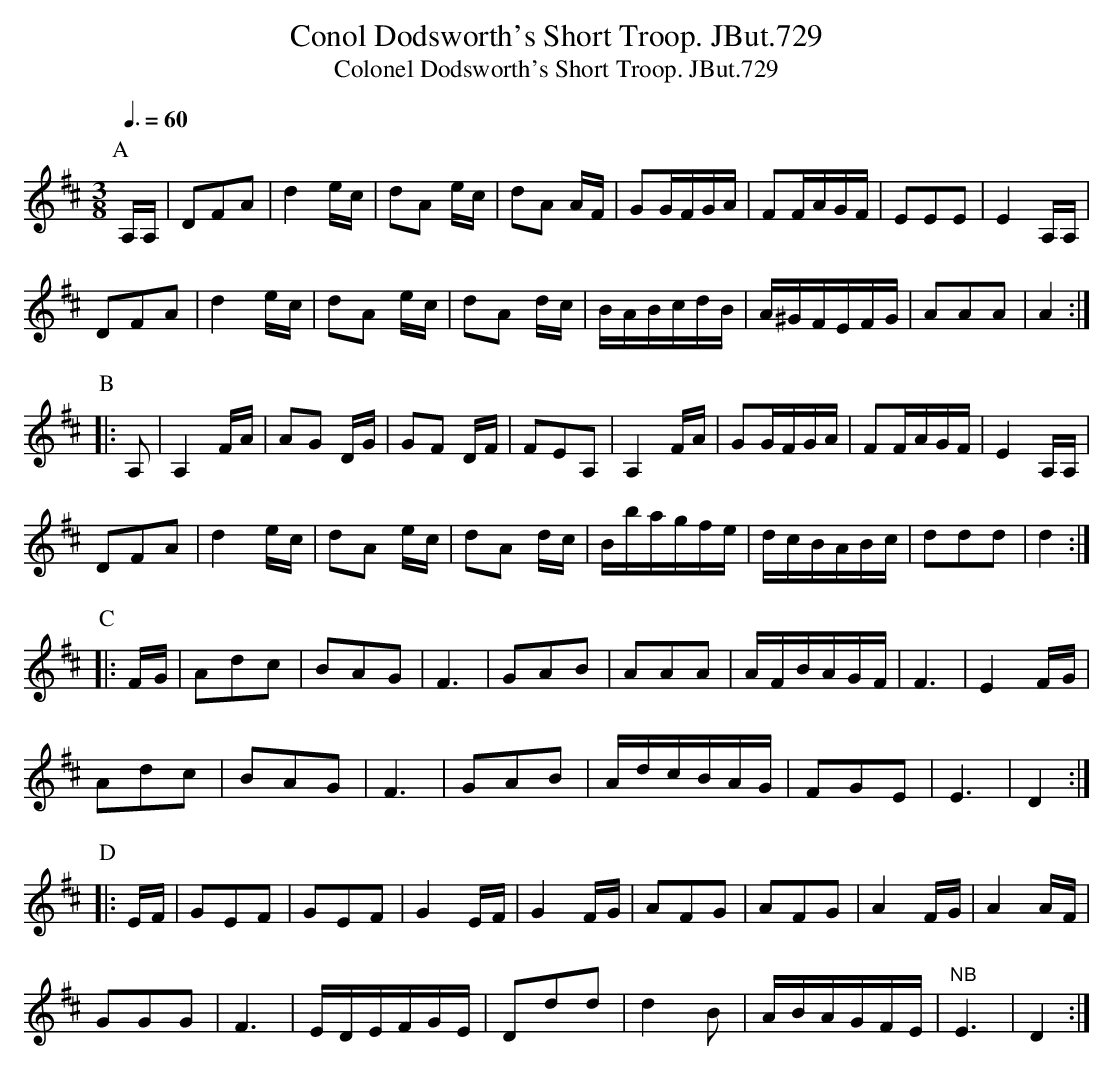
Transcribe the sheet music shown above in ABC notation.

X:1
T:Conol Dodsworth's Short Troop. JBut.729
T:Colonel Dodsworth's Short Troop. JBut.729
M:3/8
L:1/8
Q:3/8=60
K:D
P:A
A,/A,/|DFA|d2 e/c/|dA e/c/|dA A/F/|GG/F/G/A/|FF/A/G/F/|EEE|E2 A,/A,/|
DFA|d2e/c/|dA e/c/|dA d/c/|B/A/B/c/d/B/|A/^G/F/E/F/G/|AAA|A2:|
P:B
|:A,|A,2F/A/|AG D/G/|GF D/F/|FEA,|A,2F/A/|GG/F/G/A/|FF/A/G/F/|E2A,/A,/|
DFA|d2 e/c/|dA e/c/|dA d/c/|B/b/a/g/f/e/|d/c/B/A/B/c/|ddd|d2:|
P:C
|:F/G/|Adc|BAG|F3|GAB|AAA|A/F/B/A/G/F/|F3|E2F/G/|
Adc|BAG|F3|GAB|A/d/c/B/A/G/|FGE|E3|D2:|
P:D
|:E/F/|GEF|GEF|G2E/F/|G2F/G/|AFG|AFG|A2F/G/|A2A/F/|
GGG|F3|E/D/E/F/G/E/|Ddd|d2B|A/B/A/G/F/E/|"NB"E3|D2:|
